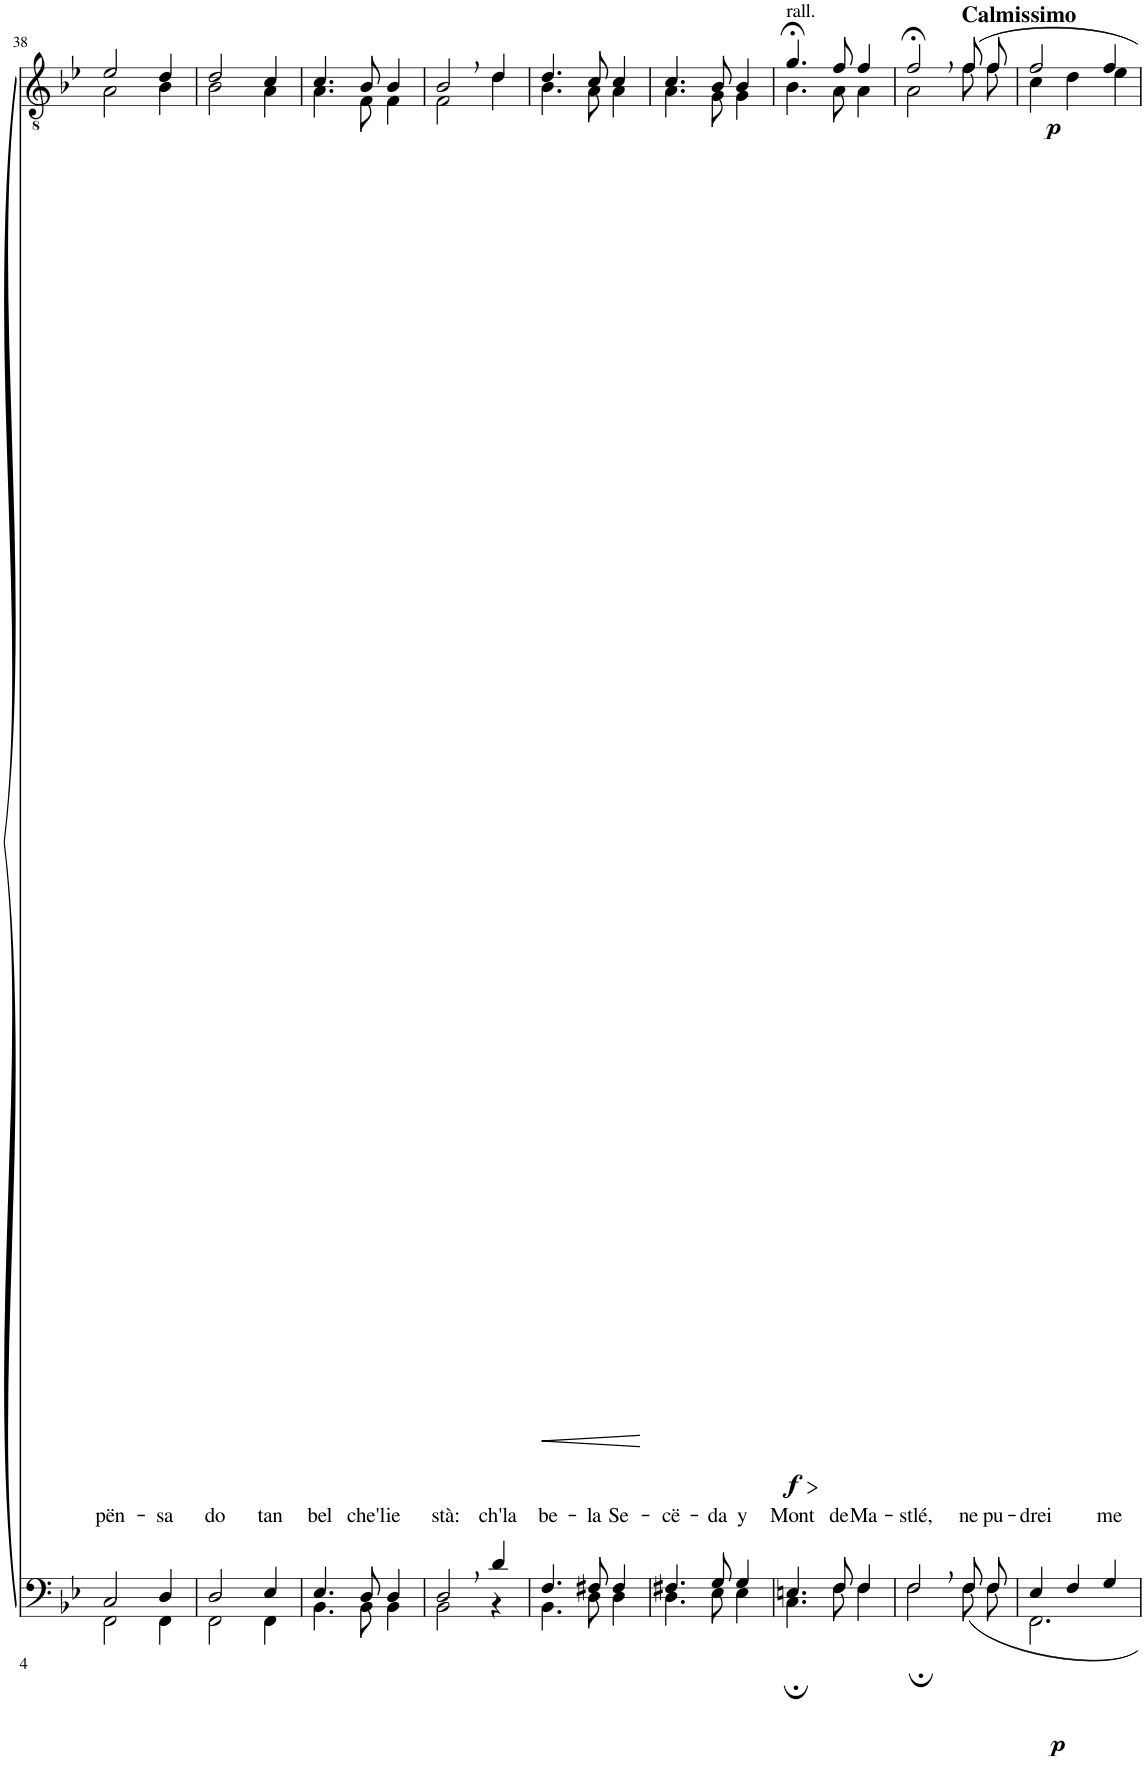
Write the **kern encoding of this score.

**kern	**dynam	**kern	**text	**dynam
*part2	*part2	*part1	*part1	*part1
*staff2	*staff2	*staff1	*staff1	*staff1
*I"Bass	*	*I"Tenor	*	*
!!LO:PB:g=z
*clefF4	*	*clefGv2	*	*
*k[b-e-]	*	*k[b-e-]	*	*
*M3/4	*	*M3/4	*	*
=38	=38	=38	=38	=38
*^	*	*	*	*
!	!	!	!	!LO:LY:b	!
*	*	*	*^	*	*
2C/	2FF\	.	2e-/	2A\	pën-	.
!	!	!	!	!	!LO:LY:b	!
4D/	4FF\	.	4d/	4B-\	-sa	.
=39	=39	=39	=39	=39	=39	=39
!	!	!	!	!	!LO:LY:b	!
2D/	2FF\	.	2d/	2B-\	do	.
!	!	!	!	!	!LO:LY:b	!
4E-/	4FF\	.	4c/	4A\	tan	.
=40	=40	=40	=40	=40	=40	=40
!	!	!	!	!	!LO:LY:b	!
4.E-/	4.BB-\	.	4.c/	4.A\	bel	.
!	!	!	!	!	!LO:LY:b	!
8D/	8BB-\	.	8B-/	8F\	che'l	.
!	!	!	!	!	!LO:LY:b	!
4D/	4BB-\	.	4B-/	4F\	ie	.
=41	=41	=41	=41	=41	=41	=41
!	!	!	!	!	!LO:LY:b	!
2D,/	2BB-\	.	2B-,/	2F\	stà:	.
!	!	!	!	!	!LO:LY:b	!
4d/	4r	.	4d/	4d\	ch'la	.
=42	=42	=42	=42	=42	=42	=42
!	!	!LO:HP:b	!	!	!LO:LY:b	!LO:HP:b
4.F/	4.BB-\	<	4.d/	4.B-\	be-	<
!	!	!	!	!	!LO:LY:b	!
8F#X/	8D\	.	8c/	8A\	-la	.
!	!	!	!	!	!LO:LY:b	!
4F#/	4D\	.	4c/	4A\	Se-	.
=43	=43	=43	=43	=43	=43	=43
!	!	!	!	!	!LO:LY:b	!
4.F#X/	4.D\	.	4.c/	4.A\	-cë-	.
!	!	!	!	!	!LO:LY:b	!
8G/	8E-\	.	8B-/	8G\	-da	.
!	!	!	!	!	!LO:LY:b	!
4G/	4E-\	.	4B-/	4G\	y	.
=44	=44	=44	=44	=44	=44	=44
!	!	!	!LO:TX:a:t=rall.	!	!	!
!	!	!LO:DY:b	!	!	!LO:LY:b	!LO:DY:b
4.En/	4.C;\	f	4.g;</	4.B-\	Mont	f
!	!	!	!	!	!LO:LY:b	!
8F/	8F\	.	8f/	8A\	de	.
!	!	!	!	!	!LO:LY:b	!
4F/	4F\	.	4f/	4A\	Ma-	.
*v	*v	*	*	*	*	*
*	*	*v	*v	*	*
.	[	.	.	[
=45	=45	=45	=45	=45
*^	*	*	*	*
!	!	!	!	!LO:LY:b	!
*	*	*	*^	*	*
2F;,/	2F\	.	2f;<,/	2A\	-stlé,	.
!	!	!	!LO:TX:a:B:t=Calmissimo	!	!	!
!	!	!LO:DY:b	!	!	!LO:LY:b	!LO:DY:b
8F/L	8F\L	p	8f/L	8f\L	ne	p
!	!	!	!	!	!LO:LY:b	!
8F/J	8F\J	.	8f/J	8f\J	pu-	.
=46	=46	=46	=46	=46	=46	=46
!	!	!	!	!	!LO:LY:b	!
4E-/	2.FF\	.	2f/	4c\	-drei	.
4F/	.	.	.	4d\	.	.
!	!	!	!	!	!LO:LY:b	!
4G/	.	.	4f/	4e-\	me	.
*v	*v	*	*	*	*	*
*	*	*v	*v	*	*
=	=	=	=	=
*-	*-	*-	*-	*-
